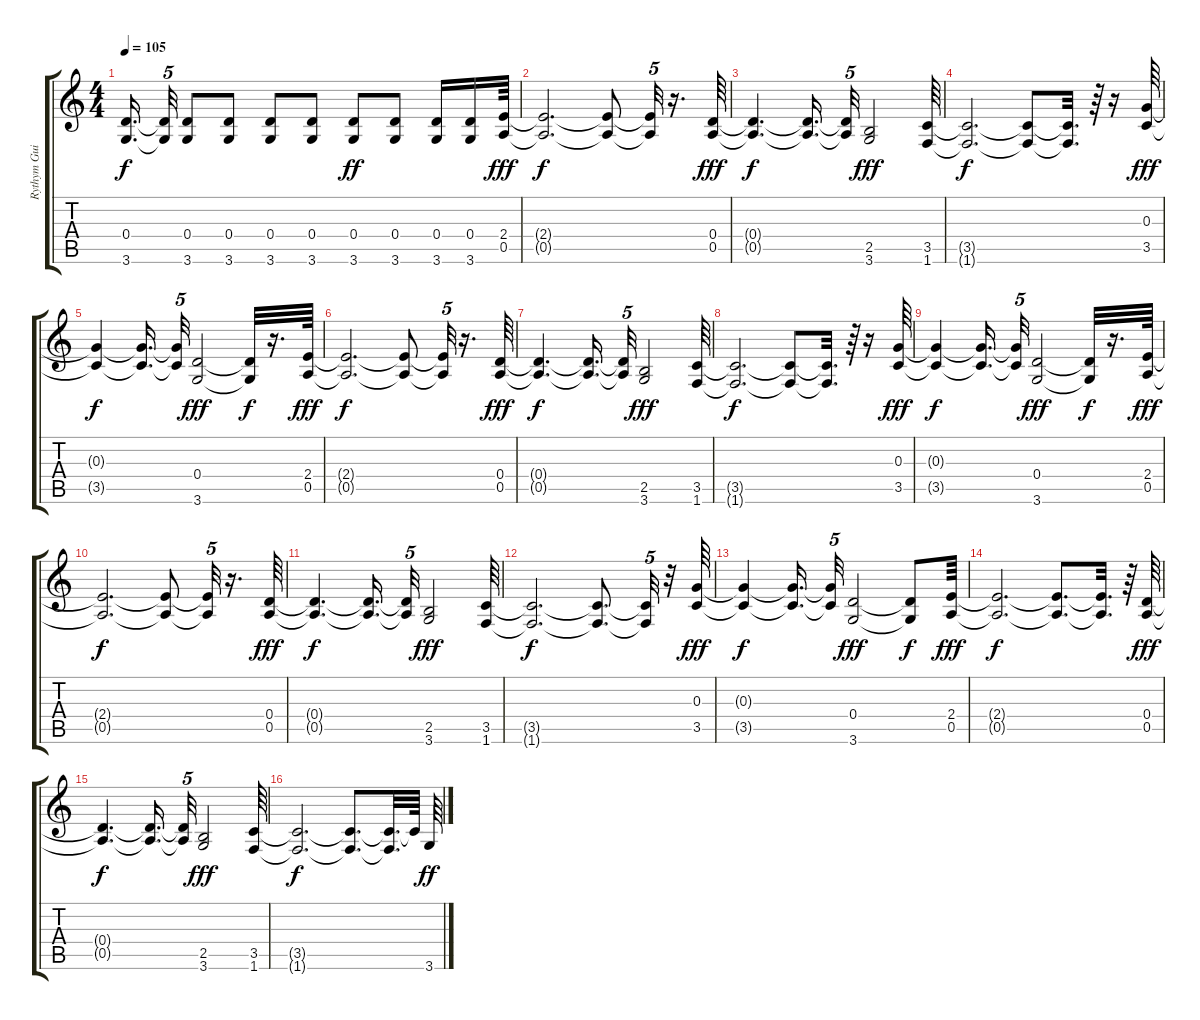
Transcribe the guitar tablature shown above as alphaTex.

\track ("Rythym Guitar" "Rythym Gui") {instrument overdrivenguitar}
\staff {score tabs}
\tuning (E4 B3 G3 D3 A2 E2) {hide}
\ts (4 4)
\tempo 105
\clef g2
\ks c
(0.4{t} 3.6{t}).16{d dy f beam splitsecondary} (0.4{t} 3.6{t}).32{tu (5 4)} (0.4 3.6).8 (0.4 3.6).8 (0.4 3.6).8 (0.4 3.6).8 (0.4 3.6).8{dy ff} (0.4 3.6).8 (0.4 3.6).16 (0.4 3.6).16 (2.4 0.5).64{dy fff} |
(2.4{t} 0.5{t}).2{d dy f} (2.4{t} 0.5{t}).8 (2.4{t} 0.5{t}).32{tu (5 4)} r.16{d} (0.4 0.5).64{dy fff} |
(0.4{t} 0.5{t}).4{d dy f} (0.4{t} 0.5{t}).16{d} (0.4{t} 0.5{t}).32{tu (5 4)} (2.5 3.6).2{dy fff} (3.5 1.6).64 |
(3.5{t} 1.6{t}).2{d dy f} (3.5{t} 1.6{t}).8 (3.5{t} 1.6{t}).32{d} r.64 r.16 (0.3 3.5).64{dy fff} |
(0.3{t} 3.5{t}).4{dy f} (0.3{t} 3.5{t}).16{d} (0.3{t} 3.5{t}).32{tu (5 4)} (0.4 3.6).2{dy fff} (0.4{t} 3.6{t}).32{dy f} r.16{d} (2.4 0.5).64{dy fff} |
(2.4{t} 0.5{t}).2{d dy f} (2.4{t} 0.5{t}).8 (2.4{t} 0.5{t}).32{tu (5 4)} r.16{d} (0.4 0.5).64{dy fff} |
(0.4{t} 0.5{t}).4{d dy f} (0.4{t} 0.5{t}).16{d} (0.4{t} 0.5{t}).32{tu (5 4)} (2.5 3.6).2{dy fff} (3.5 1.6).64 |
(3.5{t} 1.6{t}).2{d dy f} (3.5{t} 1.6{t}).8 (3.5{t} 1.6{t}).32{d} r.64 r.16 (0.3 3.5).64{dy fff} |
(0.3{t} 3.5{t}).4{dy f} (0.3{t} 3.5{t}).16{d} (0.3{t} 3.5{t}).32{tu (5 4)} (0.4 3.6).2{dy fff} (0.4{t} 3.6{t}).32{dy f} r.16{d} (2.4 0.5).64{dy fff} |
(2.4{t} 0.5{t}).2{d dy f} (2.4{t} 0.5{t}).8 (2.4{t} 0.5{t}).32{tu (5 4)} r.16{d} (0.4 0.5).64{dy fff} |
(0.4{t} 0.5{t}).4{d dy f} (0.4{t} 0.5{t}).16{d} (0.4{t} 0.5{t}).32{tu (5 4)} (2.5 3.6).2{dy fff} (3.5 1.6).64 |
(3.5{t} 1.6{t}).2{d dy f} (3.5{t} 1.6{t}).8{d} (3.5{t} 1.6{t}).32{tu (5 4)} r.32 (0.3 3.5).64{dy fff} |
(0.3{t} 3.5{t}).4{dy f} (0.3{t} 3.5{t}).16{d} (0.3{t} 3.5{t}).32{tu (5 4)} (0.4 3.6).2{dy fff} (0.4{t} 3.6{t}).8{dy f} (2.4 0.5).64{dy fff} |
(2.4{t} 0.5{t}).2{d dy f} (2.4{t} 0.5{t}).8{d} (2.4{t} 0.5{t}).32{d} r.64 (0.4 0.5).64{dy fff} |
(0.4{t} 0.5{t}).4{d dy f} (0.4{t} 0.5{t}).16{d} (0.4{t} 0.5{t}).32{tu (5 4)} (2.5 3.6).2{dy fff} (3.5 1.6).64 |
(3.5{t} 1.6{t}).2{d dy f} (3.5{t} 1.6{t}).8{d} (3.5{t} 1.6{t}).32{d} 3.5{t}.64 3.6.64{dy ff}
